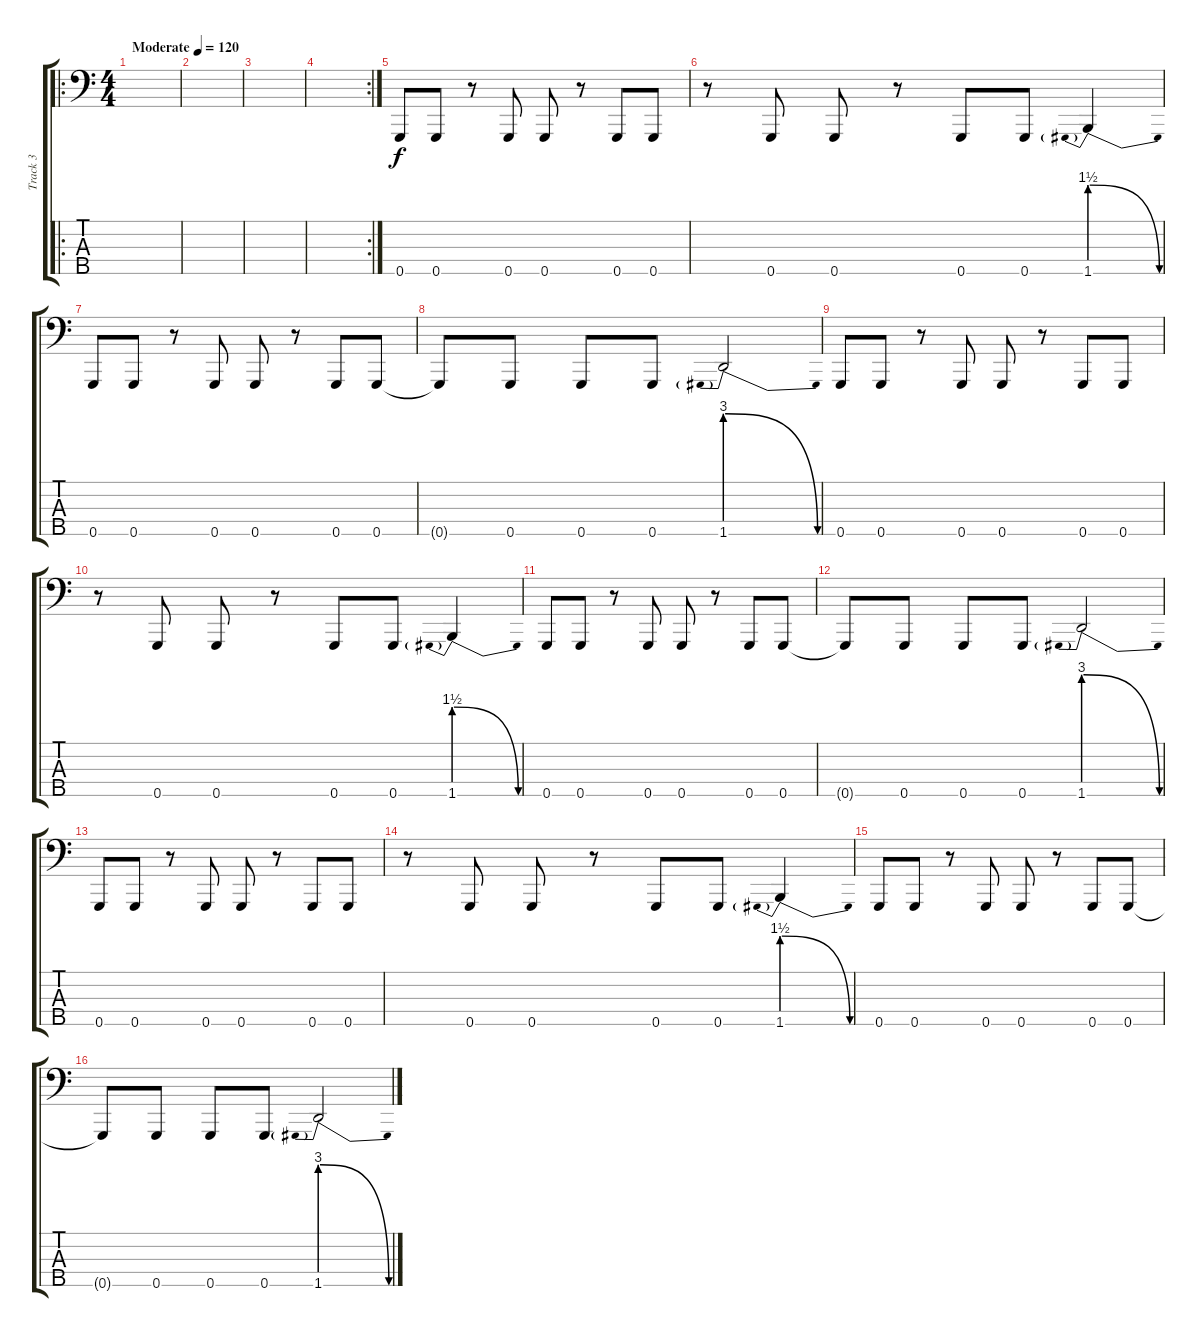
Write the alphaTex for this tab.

\track ("Track 3" "Track 3") {instrument electricbassfinger}
\staff {score tabs}
\tuning (E2 B1 Gb1 Db1 G0) {hide}
\ro
\ts (4 4)
\tempo (120 "Moderate")
\clef f4
\ks c
|
|
|
\rc 2
|
0.5.8 0.5.8 r.8 0.5.8 0.5.8 r.8 0.5.8 0.5.8 |
r.8 0.5.8 0.5.8 r.8 0.5.8 0.5.8 1.5{be (prebendrelease 0 6 60 0)}.4 |
0.5.8 0.5.8 r.8 0.5.8 0.5.8 r.8 0.5.8 0.5.8 |
0.5{t}.8 0.5.8 0.5.8 0.5.8 1.5{be (prebendrelease 0 12 60 0)}.2 |
0.5.8 0.5.8 r.8 0.5.8 0.5.8 r.8 0.5.8 0.5.8 |
r.8 0.5.8 0.5.8 r.8 0.5.8 0.5.8 1.5{be (prebendrelease 0 6 60 0)}.4 |
0.5.8 0.5.8 r.8 0.5.8 0.5.8 r.8 0.5.8 0.5.8 |
0.5{t}.8 0.5.8 0.5.8 0.5.8 1.5{be (prebendrelease 0 12 60 0)}.2 |
0.5.8 0.5.8 r.8 0.5.8 0.5.8 r.8 0.5.8 0.5.8 |
r.8 0.5.8 0.5.8 r.8 0.5.8 0.5.8 1.5{be (prebendrelease 0 6 60 0)}.4 |
0.5.8 0.5.8 r.8 0.5.8 0.5.8 r.8 0.5.8 0.5.8 |
0.5{t}.8 0.5.8 0.5.8 0.5.8 1.5{be (prebendrelease 0 12 60 0)}.2
